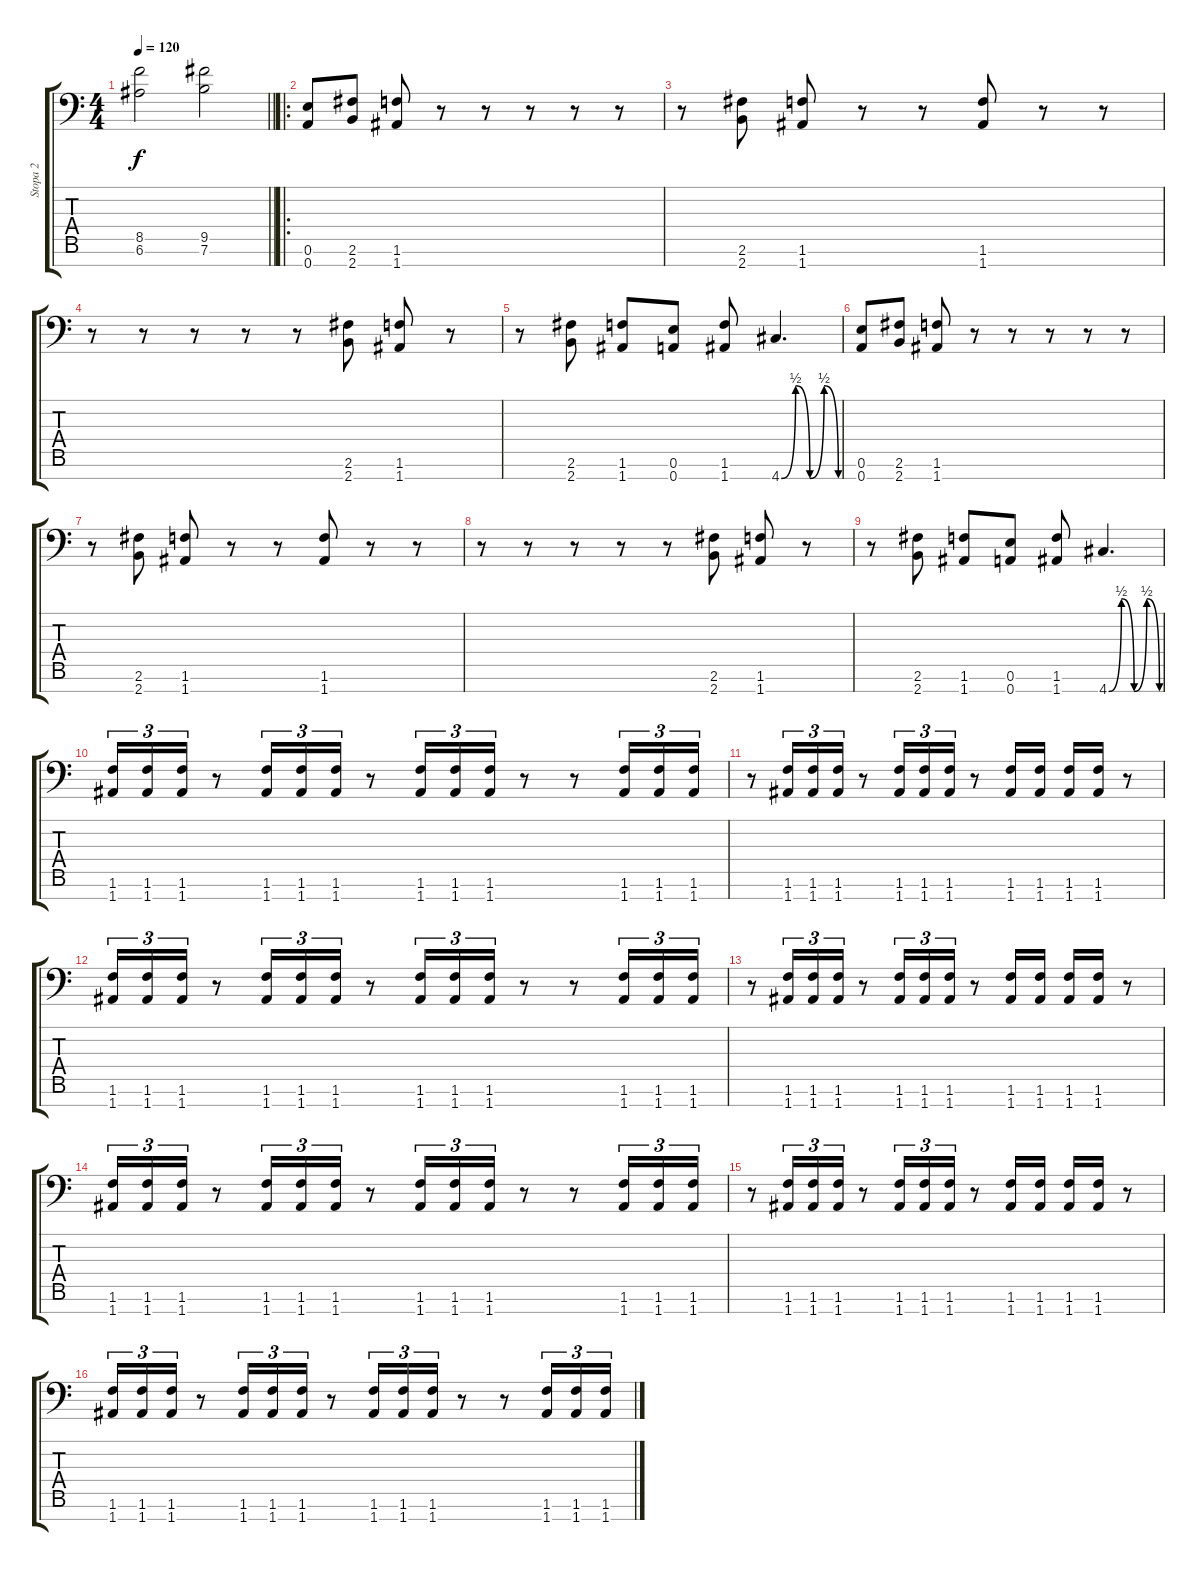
\track ("Stopa 2" "Stopa 2") {instrument distortionguitar}
\staff {score tabs}
\tuning (E4 B3 G3 D3 A2 E2 A1) {hide}
\ts (4 4)
\tempo 120
\clef f4
\barLineRight lightlight
\ks c
(8.5 6.6).2{dy f} (9.5 7.6).2 |
\ro
(0.6 0.7).8 (2.6 2.7).8 (1.6 1.7).8 r.8 r.8 r.8 r.8 r.8 |
r.8 (2.6 2.7).8 (1.6 1.7).8 r.8 r.8 (1.6 1.7).8 r.8 r.8 |
r.8 r.8 r.8 r.8 r.8 (2.6 2.7).8 (1.6 1.7).8 r.8 |
r.8 (2.6 2.7).8 (1.6 1.7).8 (0.6 0.7).8 (1.6 1.7).8 4.7{be (custom 0 0 15 2 30 0 45 2 60 0)}.4{d} |
(0.6 0.7).8 (2.6 2.7).8 (1.6 1.7).8 r.8 r.8 r.8 r.8 r.8 |
r.8 (2.6 2.7).8 (1.6 1.7).8 r.8 r.8 (1.6 1.7).8 r.8 r.8 |
r.8 r.8 r.8 r.8 r.8 (2.6 2.7).8 (1.6 1.7).8 r.8 |
r.8 (2.6 2.7).8 (1.6 1.7).8 (0.6 0.7).8 (1.6 1.7).8 4.7{be (custom 0 0 15 2 30 0 45 2 60 0)}.4{d} |
(1.6 1.7).16{tu (3 2)} (1.6 1.7).16{tu (3 2)} (1.6 1.7).16{tu (3 2)} r.8 (1.6 1.7).16{tu (3 2)} (1.6 1.7).16{tu (3 2)} (1.6 1.7).16{tu (3 2)} r.8 (1.6 1.7).16{tu (3 2)} (1.6 1.7).16{tu (3 2)} (1.6 1.7).16{tu (3 2)} r.8 r.8 (1.6 1.7).16{tu (3 2)} (1.6 1.7).16{tu (3 2)} (1.6 1.7).16{tu (3 2)} |
r.8 (1.6 1.7).16{tu (3 2)} (1.6 1.7).16{tu (3 2)} (1.6 1.7).16{tu (3 2)} r.8 (1.6 1.7).16{tu (3 2)} (1.6 1.7).16{tu (3 2)} (1.6 1.7).16{tu (3 2)} r.8 (1.6 1.7).16 (1.6 1.7).16 (1.6 1.7).16 (1.6 1.7).16 r.8 |
(1.6 1.7).16{tu (3 2)} (1.6 1.7).16{tu (3 2)} (1.6 1.7).16{tu (3 2)} r.8 (1.6 1.7).16{tu (3 2)} (1.6 1.7).16{tu (3 2)} (1.6 1.7).16{tu (3 2)} r.8 (1.6 1.7).16{tu (3 2)} (1.6 1.7).16{tu (3 2)} (1.6 1.7).16{tu (3 2)} r.8 r.8 (1.6 1.7).16{tu (3 2)} (1.6 1.7).16{tu (3 2)} (1.6 1.7).16{tu (3 2)} |
r.8 (1.6 1.7).16{tu (3 2)} (1.6 1.7).16{tu (3 2)} (1.6 1.7).16{tu (3 2)} r.8 (1.6 1.7).16{tu (3 2)} (1.6 1.7).16{tu (3 2)} (1.6 1.7).16{tu (3 2)} r.8 (1.6 1.7).16 (1.6 1.7).16 (1.6 1.7).16 (1.6 1.7).16 r.8 |
(1.6 1.7).16{tu (3 2)} (1.6 1.7).16{tu (3 2)} (1.6 1.7).16{tu (3 2)} r.8 (1.6 1.7).16{tu (3 2)} (1.6 1.7).16{tu (3 2)} (1.6 1.7).16{tu (3 2)} r.8 (1.6 1.7).16{tu (3 2)} (1.6 1.7).16{tu (3 2)} (1.6 1.7).16{tu (3 2)} r.8 r.8 (1.6 1.7).16{tu (3 2)} (1.6 1.7).16{tu (3 2)} (1.6 1.7).16{tu (3 2)} |
r.8 (1.6 1.7).16{tu (3 2)} (1.6 1.7).16{tu (3 2)} (1.6 1.7).16{tu (3 2)} r.8 (1.6 1.7).16{tu (3 2)} (1.6 1.7).16{tu (3 2)} (1.6 1.7).16{tu (3 2)} r.8 (1.6 1.7).16 (1.6 1.7).16 (1.6 1.7).16 (1.6 1.7).16 r.8 |
(1.6 1.7).16{tu (3 2)} (1.6 1.7).16{tu (3 2)} (1.6 1.7).16{tu (3 2)} r.8 (1.6 1.7).16{tu (3 2)} (1.6 1.7).16{tu (3 2)} (1.6 1.7).16{tu (3 2)} r.8 (1.6 1.7).16{tu (3 2)} (1.6 1.7).16{tu (3 2)} (1.6 1.7).16{tu (3 2)} r.8 r.8 (1.6 1.7).16{tu (3 2)} (1.6 1.7).16{tu (3 2)} (1.6 1.7).16{tu (3 2)}
